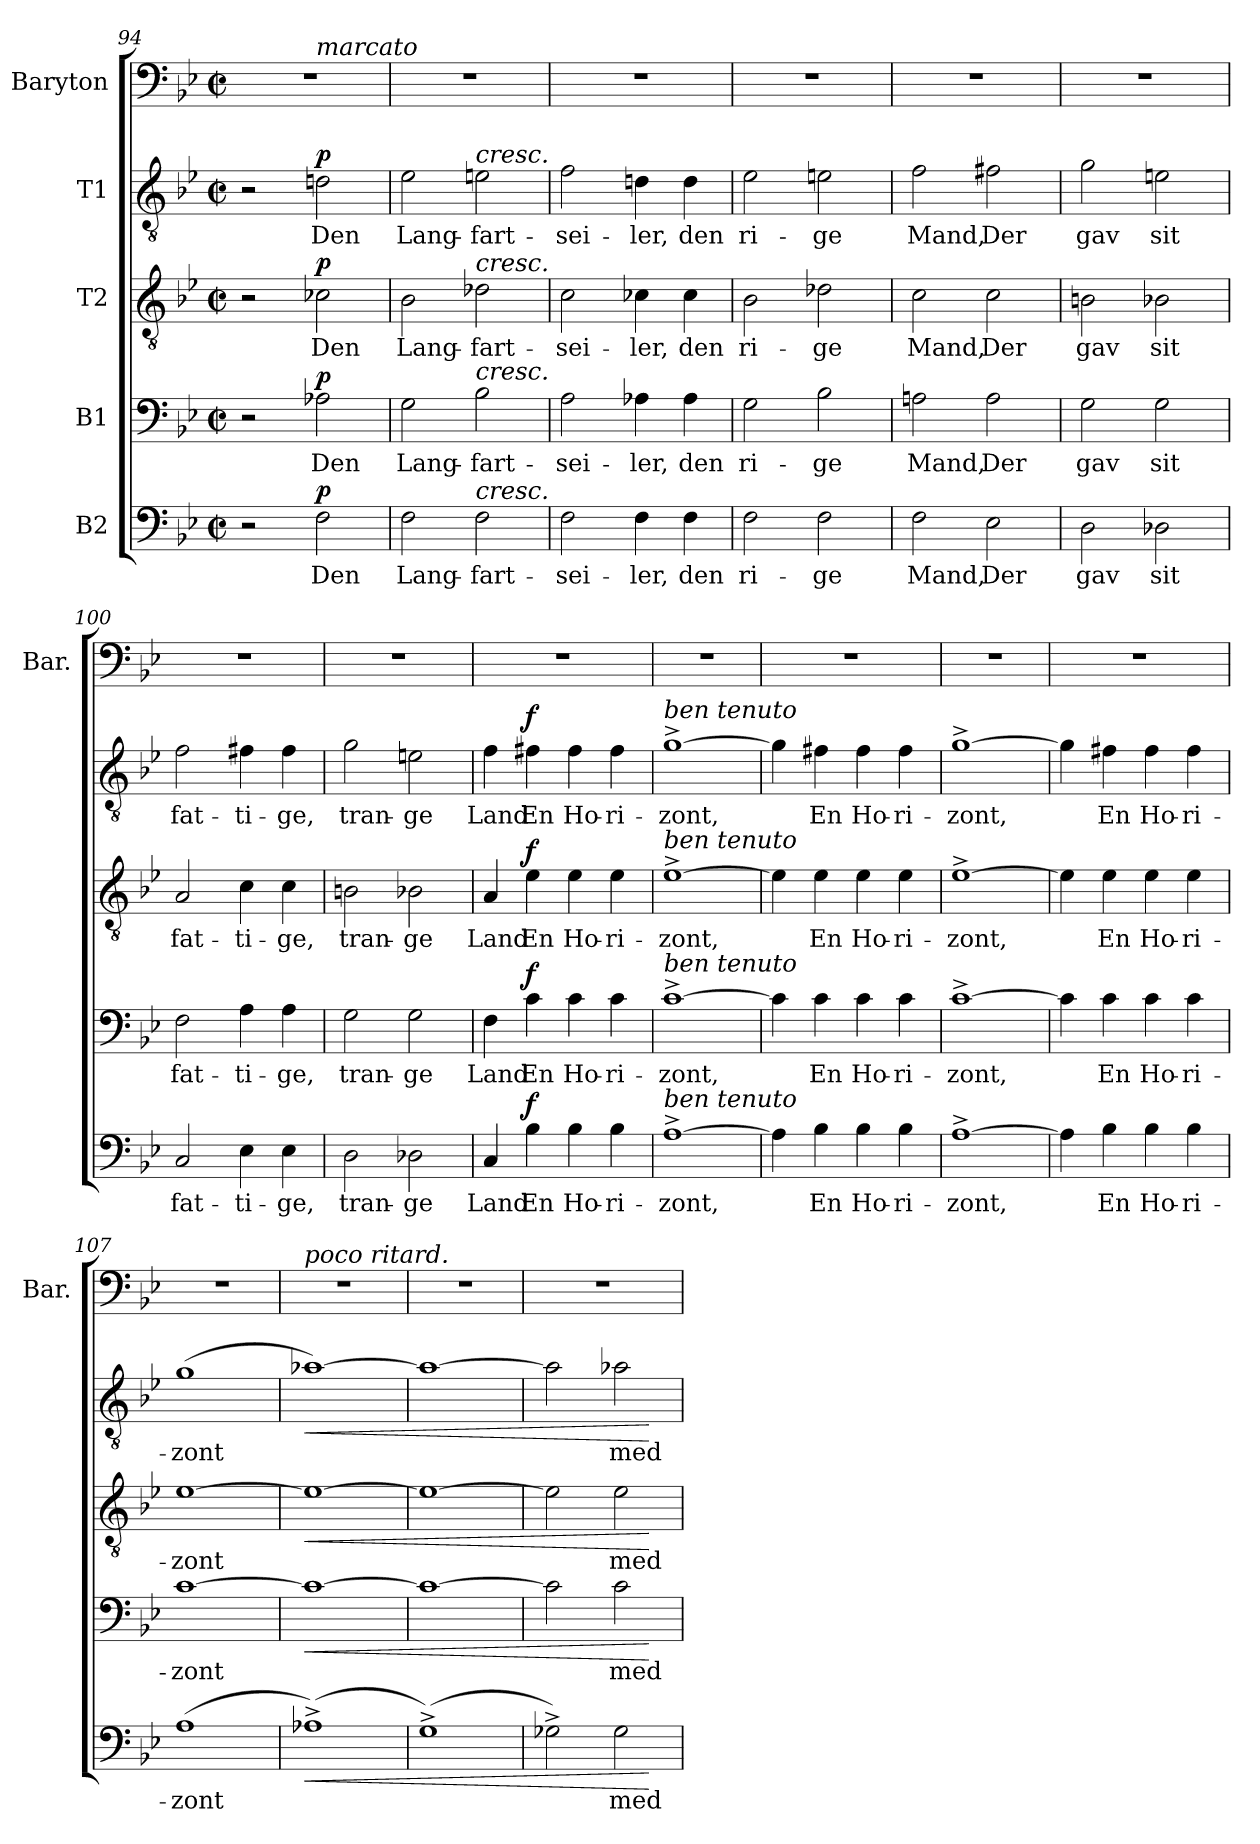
**kern	**text	**dynam	**kern	**text	**dynam	**kern	**text	**dynam	**kern	**text	**dynam	**kern
*part5	*part5	*part5	*part4	*part4	*part4	*part3	*part3	*part3	*part2	*part2	*part2	*part1
*staff5	*staff5	*staff5	*staff4	*staff4	*staff4	*staff3	*staff3	*staff3	*staff2	*staff2	*staff2	*staff1
*I"B2	*	*	*I"B1	*	*	*I"T2	*	*	*I"T1	*	*	*I"Baryton
*	*	*	*	*	*	*	*	*	*	*	*	*I'Bar.
!!LO:PB:g=z
*clefF4	*	*	*clefF4	*	*	*clefGv2	*	*	*clefGv2	*	*	*clefF4
*k[b-e-]	*	*	*k[b-e-]	*	*	*k[b-e-]	*	*	*k[b-e-]	*	*	*k[b-e-]
*M2/2	*	*	*M2/2	*	*	*M2/2	*	*	*M2/2	*	*	*M2/2
*met(c|)	*	*	*met(c|)	*	*	*met(c|)	*	*	*met(c|)	*	*	*met(c|)
=94	=94	=94	=94	=94	=94	=94	=94	=94	=94	=94	=94	=94
*	*	*	*	*	*	*	*	*	*	*	*	*^
2r	.	.	2r	.	.	2r	.	.	2r	.	.	1r	2ryy
!	!	!	!	!	!	!	!	!	!	!	!	!	!LO:TX:a:i:t=marcato
!	!LO:LY:b	!LO:DY:a	!	!LO:LY:b	!LO:DY:a	!	!LO:LY:b	!LO:DY:a	!	!LO:LY:b	!LO:DY:a	!	!
2F\	Den	p	2A-X\	Den	p	2c-X\	Den	p	2dn\	Den	p	.	2ryy
=95	=95	=95	=95	=95	=95	=95	=95	=95	=95	=95	=95	=95	=95
!	!LO:LY:b	!	!	!LO:LY:b	!	!	!LO:LY:b	!	!	!LO:LY:b	!	!	!
*	*	*	*	*	*	*	*	*	*	*	*	*v	*v
2F\	Lang-	.	2G\	Lang-	.	2B-\	Lang-	.	2e-\	Lang-	.	1r
!	!	!	!	!	!	!	!	!	!LO:TX:a:i:t=cresc.	!	!	!
!	!	!	!	!	!	!LO:TX:a:i:t=cresc.	!	!	!	!	!	!
!	!	!	!LO:TX:a:i:t=cresc.	!	!	!	!	!	!	!	!	!
!LO:TX:a:i:t=cresc.	!	!	!	!	!	!	!	!	!	!	!	!
!	!LO:LY:b	!	!	!LO:LY:b	!	!	!LO:LY:b	!	!	!LO:LY:b	!	!
2F\	-fart-	.	2B-\	-fart-	.	2d-X\	-fart-	.	2en\	-fart-	.	.
=96	=96	=96	=96	=96	=96	=96	=96	=96	=96	=96	=96	=96
!	!LO:LY:b	!	!	!LO:LY:b	!	!	!LO:LY:b	!	!	!LO:LY:b	!	!
2F\	-sei-	.	2A\	-sei-	.	2c\	-sei-	.	2f\	-sei-	.	1r
!	!LO:LY:b	!	!	!LO:LY:b	!	!	!LO:LY:b	!	!	!LO:LY:b	!	!
4F\	-ler,	.	4A-X\	-ler,	.	4c-X\	-ler,	.	4dn\	-ler,	.	.
!	!LO:LY:b	!	!	!LO:LY:b	!	!	!LO:LY:b	!	!	!LO:LY:b	!	!
4F\	den	.	4A-\	den	.	4c-\	den	.	4d\	den	.	.
=97	=97	=97	=97	=97	=97	=97	=97	=97	=97	=97	=97	=97
!	!LO:LY:b	!	!	!LO:LY:b	!	!	!LO:LY:b	!	!	!LO:LY:b	!	!
2F\	ri-	.	2G\	ri-	.	2B-\	ri-	.	2e-\	ri-	.	1r
!	!LO:LY:b	!	!	!LO:LY:b	!	!	!LO:LY:b	!	!	!LO:LY:b	!	!
2F\	-ge	.	2B-\	-ge	.	2d-X\	-ge	.	2en\	-ge	.	.
=98	=98	=98	=98	=98	=98	=98	=98	=98	=98	=98	=98	=98
!	!LO:LY:b	!	!	!LO:LY:b	!	!	!LO:LY:b	!	!	!LO:LY:b	!	!
2F\	Mand,	.	2An\	Mand,	.	2c\	Mand,	.	2f\	Mand,	.	1r
!	!LO:LY:b	!	!	!LO:LY:b	!	!	!LO:LY:b	!	!	!LO:LY:b	!	!
2E-\	Der	.	2A\	Der	.	2c\	Der	.	2f#X\	Der	.	.
=99	=99	=99	=99	=99	=99	=99	=99	=99	=99	=99	=99	=99
!	!LO:LY:b	!	!	!LO:LY:b	!	!	!LO:LY:b	!	!	!LO:LY:b	!	!
2D\	gav	.	2G\	gav	.	2Bn\	gav	.	2g\	gav	.	1r
!	!LO:LY:b	!	!	!LO:LY:b	!	!	!LO:LY:b	!	!	!LO:LY:b	!	!
2D-X\	sit	.	2G\	sit	.	2B-X\	sit	.	2en\	sit	.	.
=100	=100	=100	=100	=100	=100	=100	=100	=100	=100	=100	=100	=100
!	!LO:LY:b	!	!	!LO:LY:b	!	!	!LO:LY:b	!	!	!LO:LY:b	!	!
2C/	fat-	.	2F\	fat-	.	2A/	fat-	.	2f\	fat-	.	1r
!	!LO:LY:b	!	!	!LO:LY:b	!	!	!LO:LY:b	!	!	!LO:LY:b	!	!
4E-\	-ti-	.	4A\	-ti-	.	4c\	-ti-	.	4f#X\	-ti-	.	.
!	!LO:LY:b	!	!	!LO:LY:b	!	!	!LO:LY:b	!	!	!LO:LY:b	!	!
4E-\	-ge,	.	4A\	-ge,	.	4c\	-ge,	.	4f#\	-ge,	.	.
=101	=101	=101	=101	=101	=101	=101	=101	=101	=101	=101	=101	=101
!	!LO:LY:b	!	!	!LO:LY:b	!	!	!LO:LY:b	!	!	!LO:LY:b	!	!
2D\	tran-	.	2G\	tran-	.	2Bn\	tran-	.	2g\	tran-	.	1r
!	!LO:LY:b	!	!	!LO:LY:b	!	!	!LO:LY:b	!	!	!LO:LY:b	!	!
2D-X\	-ge	.	2G\	-ge	.	2B-X\	-ge	.	2en\	-ge	.	.
=102	=102	=102	=102	=102	=102	=102	=102	=102	=102	=102	=102	=102
!	!LO:LY:b	!	!	!LO:LY:b	!	!	!LO:LY:b	!	!	!LO:LY:b	!	!
4C/	Land	.	4F\	Land	.	4A/	Land	.	4f\	Land	.	1r
!	!LO:LY:b	!LO:DY:a	!	!LO:LY:b	!LO:DY:a	!	!LO:LY:b	!LO:DY:a	!	!LO:LY:b	!LO:DY:a	!
4B-\	En	f	4c\	En	f	4e-\	En	f	4f#X\	En	f	.
!	!LO:LY:b	!	!	!LO:LY:b	!	!	!LO:LY:b	!	!	!LO:LY:b	!	!
4B-\	Ho-	.	4c\	Ho-	.	4e-\	Ho-	.	4f#\	Ho-	.	.
!	!LO:LY:b	!	!	!LO:LY:b	!	!	!LO:LY:b	!	!	!LO:LY:b	!	!
4B-\	-ri-	.	4c\	-ri-	.	4e-\	-ri-	.	4f#\	-ri-	.	.
=103	=103	=103	=103	=103	=103	=103	=103	=103	=103	=103	=103	=103
!	!	!	!	!	!	!	!	!	!LO:TX:a:i:t=ben tenuto	!	!	!
!	!	!	!	!	!	!LO:TX:a:i:t=ben tenuto	!	!	!	!	!	!
!	!	!	!LO:TX:a:i:t=ben tenuto	!	!	!	!	!	!	!	!	!
!LO:TX:a:i:t=ben tenuto	!	!	!	!	!	!	!	!	!	!	!	!
!	!LO:LY:b	!	!	!LO:LY:b	!	!	!LO:LY:b	!	!	!LO:LY:b	!	!
[1A^	-zont,	.	[1c^	-zont,	.	[1e-^	-zont,	.	[1g^	-zont,	.	1r
=104	=104	=104	=104	=104	=104	=104	=104	=104	=104	=104	=104	=104
4A\]	.	.	4c\]	.	.	4e-\]	.	.	4g\]	.	.	1r
!	!LO:LY:b	!	!	!LO:LY:b	!	!	!LO:LY:b	!	!	!LO:LY:b	!	!
4B-\	En	.	4c\	En	.	4e-\	En	.	4f#X\	En	.	.
!	!LO:LY:b	!	!	!LO:LY:b	!	!	!LO:LY:b	!	!	!LO:LY:b	!	!
4B-\	Ho-	.	4c\	Ho-	.	4e-\	Ho-	.	4f#\	Ho-	.	.
!	!LO:LY:b	!	!	!LO:LY:b	!	!	!LO:LY:b	!	!	!LO:LY:b	!	!
4B-\	-ri-	.	4c\	-ri-	.	4e-\	-ri-	.	4f#\	-ri-	.	.
=105	=105	=105	=105	=105	=105	=105	=105	=105	=105	=105	=105	=105
!	!LO:LY:b	!	!	!LO:LY:b	!	!	!LO:LY:b	!	!	!LO:LY:b	!	!
[1A^	-zont,	.	[1c^	-zont,	.	[1e-^	-zont,	.	[1g^	-zont,	.	1r
!!LO:LB:g=z
=106	=106	=106	=106	=106	=106	=106	=106	=106	=106	=106	=106	=106
4A\]	.	.	4c\]	.	.	4e-\]	.	.	4g\]	.	.	1r
!	!LO:LY:b	!	!	!LO:LY:b	!	!	!LO:LY:b	!	!	!LO:LY:b	!	!
4B-\	En	.	4c\	En	.	4e-\	En	.	4f#X\	En	.	.
!	!LO:LY:b	!	!	!LO:LY:b	!	!	!LO:LY:b	!	!	!LO:LY:b	!	!
4B-\	Ho-	.	4c\	Ho-	.	4e-\	Ho-	.	4f#\	Ho-	.	.
!	!LO:LY:b	!	!	!LO:LY:b	!	!	!LO:LY:b	!	!	!LO:LY:b	!	!
4B-\	-ri-	.	4c\	-ri-	.	4e-\	-ri-	.	4f#\	-ri-	.	.
=107	=107	=107	=107	=107	=107	=107	=107	=107	=107	=107	=107	=107
!	!LO:LY:b	!	!	!LO:LY:b	!	!	!LO:LY:b	!	!	!LO:LY:b	!	!
(>1A	-zont	.	[1c	-zont	.	[1e-	-zont	.	(>1g	-zont	.	1r
=108	=108	=108	=108	=108	=108	=108	=108	=108	=108	=108	=108	=108
!	!	!	!	!	!	!	!	!	!	!	!	!LO:TX:a:i:t=poco ritard.
!	!	!LO:HP:b	!	!	!LO:HP:b	!	!	!LO:HP:b	!	!	!LO:HP:b	!
(>1A-X^)	.	<	1c_	.	<	1e-_	.	<	[1a-X)	.	<	1r
=109	=109	=109	=109	=109	=109	=109	=109	=109	=109	=109	=109	=109
(>1G^)	.	.	1c_	.	.	1e-_	.	.	1a-_	.	.	1r
=110	=110	=110	=110	=110	=110	=110	=110	=110	=110	=110	=110	=110
2G-X^\)	.	.	2c\]	.	.	2e-\]	.	.	2a-\]	.	.	1r
!	!LO:LY:b	!	!	!LO:LY:b	!	!	!LO:LY:b	!	!	!LO:LY:b	!	!
2G-\	med	.	2c\	med	.	2e-\	med	.	2a-X\	med	.	.
.	.	[	.	.	[	.	.	[	.	.	[	.
=	=	=	=	=	=	=	=	=	=	=	=	=
*-	*-	*-	*-	*-	*-	*-	*-	*-	*-	*-	*-	*-
